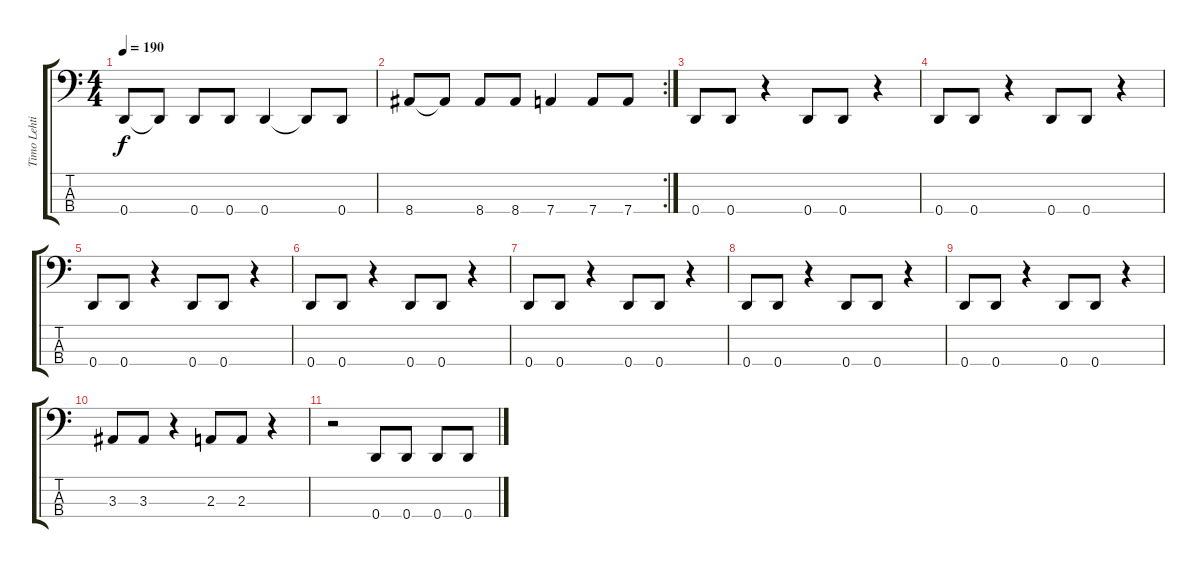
\track ("Timo Lehtinen" "Timo Lehti") {instrument slapbass2}
\staff {score tabs}
\tuning (F2 C2 G1 D1) {hide}
\ts (4 4)
\tempo 190
\clef f4
\ks c
0.4.8{dy f} 0.4{t}.8 0.4.8 0.4.8 0.4.4 0.4{t}.8 0.4.8 |
\rc 2
8.4.8 8.4{t}.8 8.4.8 8.4.8 7.4.4 7.4.8 7.4.8 |
0.4.8 0.4.8 r.4 0.4.8 0.4.8 r.4 |
0.4.8 0.4.8 r.4 0.4.8 0.4.8 r.4 |
0.4.8 0.4.8 r.4 0.4.8 0.4.8 r.4 |
0.4.8 0.4.8 r.4 0.4.8 0.4.8 r.4 |
0.4.8 0.4.8 r.4 0.4.8 0.4.8 r.4 |
0.4.8 0.4.8 r.4 0.4.8 0.4.8 r.4 |
0.4.8 0.4.8 r.4 0.4.8 0.4.8 r.4 |
3.3.8 3.3.8 r.4 2.3.8 2.3.8 r.4 |
r.2 0.4.8 0.4.8 0.4.8 0.4.8
